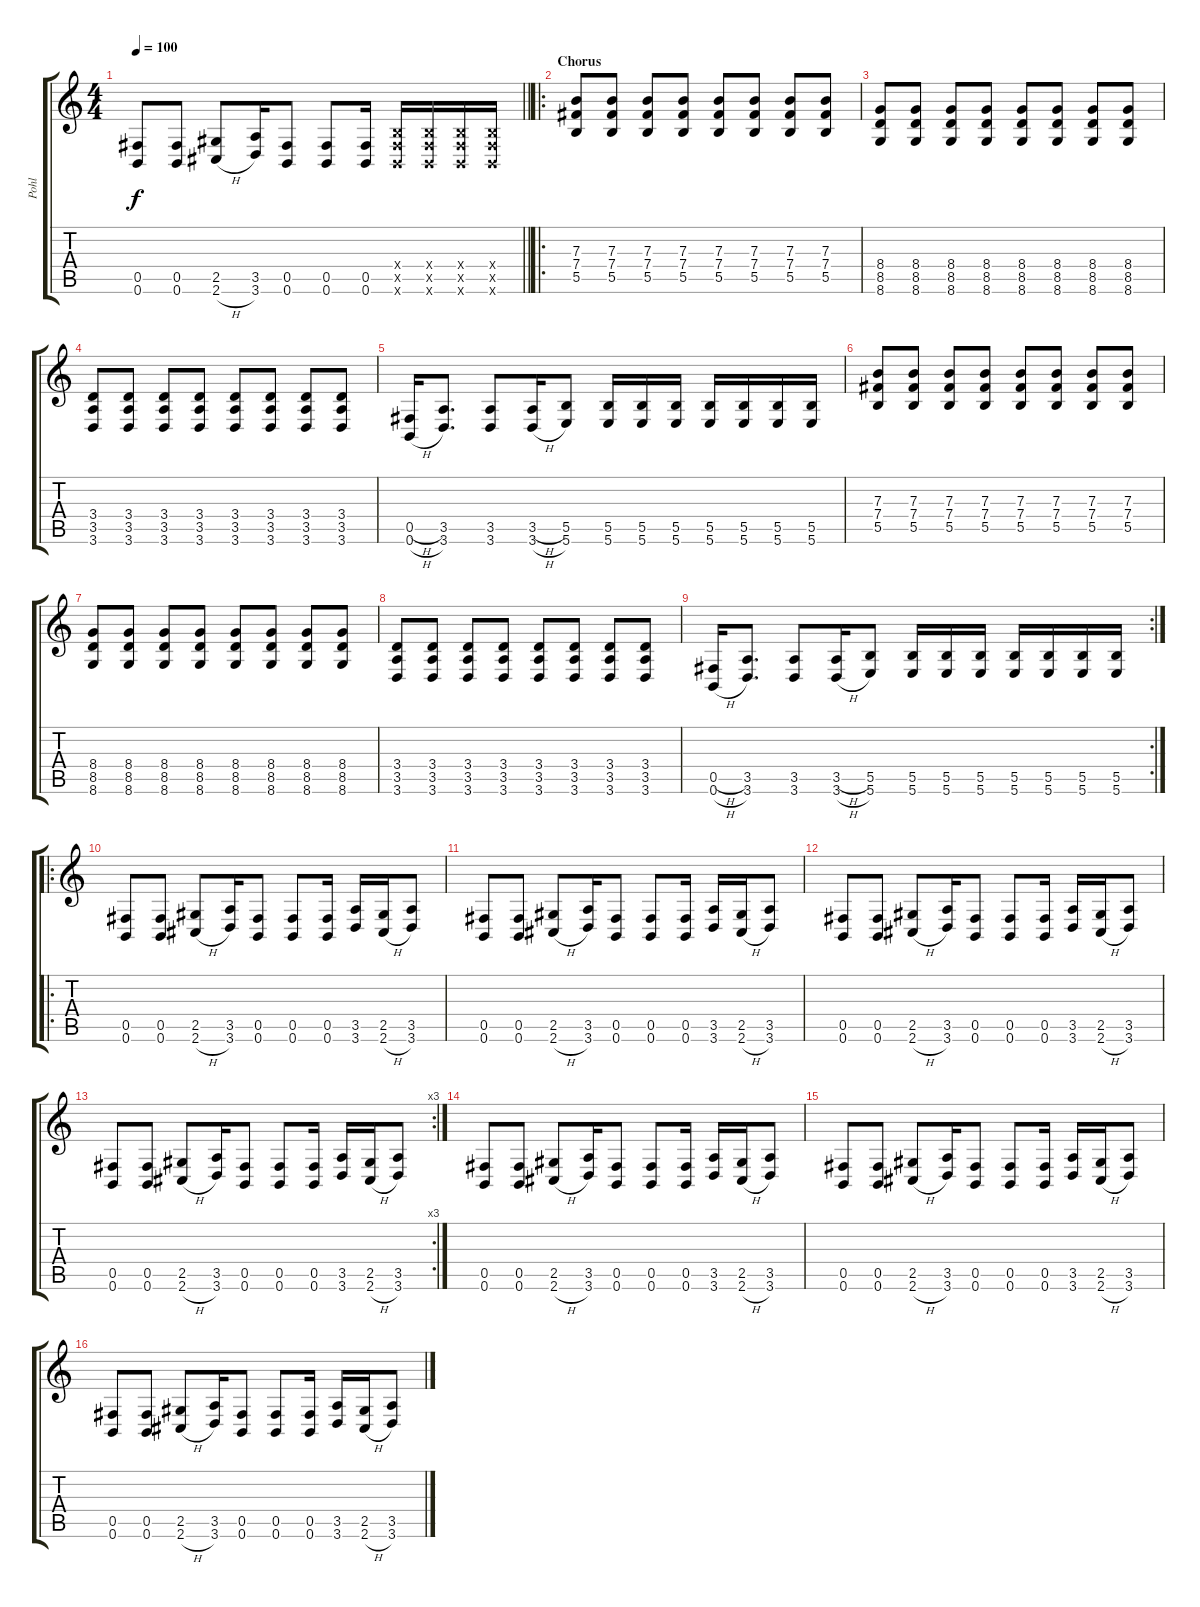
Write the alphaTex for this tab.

\track ("Pohl" "Pohl") {instrument distortionguitar}
\staff {score tabs}
\tuning (Db4 Ab3 E3 B2 Gb2 B1) {hide}
\ts (4 4)
\tempo 100
\clef g2
\barLineRight lightlight
\ks c
(0.5 0.6).8{dy f} (0.5 0.6).8 (2.5 2.6{h}).8 (3.5 3.6).16 (0.5 0.6).8 (0.5 0.6).8 (0.5 0.6).16 (0.4{x} 0.5{x} 0.6{x}).16 (0.4{x} 0.5{x} 0.6{x}).16 (0.4{x} 0.5{x} 0.6{x}).16 (0.4{x} 0.5{x} 0.6{x}).16 |
\ro
\section ("" "Chorus")
(7.3 7.4 5.5).8 (7.3 7.4 5.5).8 (7.3 7.4 5.5).8 (7.3 7.4 5.5).8 (7.3 7.4 5.5).8 (7.3 7.4 5.5).8 (7.3 7.4 5.5).8 (7.3 7.4 5.5).8 |
(8.4 8.5 8.6).8 (8.4 8.5 8.6).8 (8.4 8.5 8.6).8 (8.4 8.5 8.6).8 (8.4 8.5 8.6).8 (8.4 8.5 8.6).8 (8.4 8.5 8.6).8 (8.4 8.5 8.6).8 |
(3.4 3.5 3.6).8 (3.4 3.5 3.6).8 (3.4 3.5 3.6).8 (3.4 3.5 3.6).8 (3.4 3.5 3.6).8 (3.4 3.5 3.6).8 (3.4 3.5 3.6).8 (3.4 3.5 3.6).8 |
(0.5{h} 0.6{h}).16 (3.5 3.6).8{d} (3.5 3.6).8 (3.5{h} 3.6{h}).16 (5.5 5.6).8 (5.5 5.6).16 (5.5 5.6).16 (5.5 5.6).16 (5.5 5.6).16 (5.5 5.6).16 (5.5 5.6).16 (5.5 5.6).16 |
(7.3 7.4 5.5).8 (7.3 7.4 5.5).8 (7.3 7.4 5.5).8 (7.3 7.4 5.5).8 (7.3 7.4 5.5).8 (7.3 7.4 5.5).8 (7.3 7.4 5.5).8 (7.3 7.4 5.5).8 |
(8.4 8.5 8.6).8 (8.4 8.5 8.6).8 (8.4 8.5 8.6).8 (8.4 8.5 8.6).8 (8.4 8.5 8.6).8 (8.4 8.5 8.6).8 (8.4 8.5 8.6).8 (8.4 8.5 8.6).8 |
(3.4 3.5 3.6).8 (3.4 3.5 3.6).8 (3.4 3.5 3.6).8 (3.4 3.5 3.6).8 (3.4 3.5 3.6).8 (3.4 3.5 3.6).8 (3.4 3.5 3.6).8 (3.4 3.5 3.6).8 |
\rc 2
(0.5{h} 0.6{h}).16 (3.5 3.6).8{d} (3.5 3.6).8 (3.5{h} 3.6{h}).16 (5.5 5.6).8 (5.5 5.6).16 (5.5 5.6).16 (5.5 5.6).16 (5.5 5.6).16 (5.5 5.6).16 (5.5 5.6).16 (5.5 5.6).16 |
\ro
(0.5 0.6).8 (0.5 0.6).8 (2.5 2.6{h}).8 (3.5 3.6).16 (0.5 0.6).8 (0.5 0.6).8 (0.5 0.6).16 (3.5 3.6).16 (2.5 2.6{h}).16 (3.5 3.6).8 |
(0.5 0.6).8 (0.5 0.6).8 (2.5 2.6{h}).8 (3.5 3.6).16 (0.5 0.6).8 (0.5 0.6).8 (0.5 0.6).16 (3.5 3.6).16 (2.5 2.6{h}).16 (3.5 3.6).8 |
(0.5 0.6).8 (0.5 0.6).8 (2.5 2.6{h}).8 (3.5 3.6).16 (0.5 0.6).8 (0.5 0.6).8 (0.5 0.6).16 (3.5 3.6).16 (2.5 2.6{h}).16 (3.5 3.6).8 |
\rc 3
(0.5 0.6).8 (0.5 0.6).8 (2.5 2.6{h}).8 (3.5 3.6).16 (0.5 0.6).8 (0.5 0.6).8 (0.5 0.6).16 (3.5 3.6).16 (2.5 2.6{h}).16 (3.5 3.6).8 |
(0.5 0.6).8 (0.5 0.6).8 (2.5 2.6{h}).8 (3.5 3.6).16 (0.5 0.6).8 (0.5 0.6).8 (0.5 0.6).16 (3.5 3.6).16 (2.5 2.6{h}).16 (3.5 3.6).8 |
(0.5 0.6).8 (0.5 0.6).8 (2.5 2.6{h}).8 (3.5 3.6).16 (0.5 0.6).8 (0.5 0.6).8 (0.5 0.6).16 (3.5 3.6).16 (2.5 2.6{h}).16 (3.5 3.6).8 |
(0.5 0.6).8 (0.5 0.6).8 (2.5 2.6{h}).8 (3.5 3.6).16 (0.5 0.6).8 (0.5 0.6).8 (0.5 0.6).16 (3.5 3.6).16 (2.5 2.6{h}).16 (3.5 3.6).8
